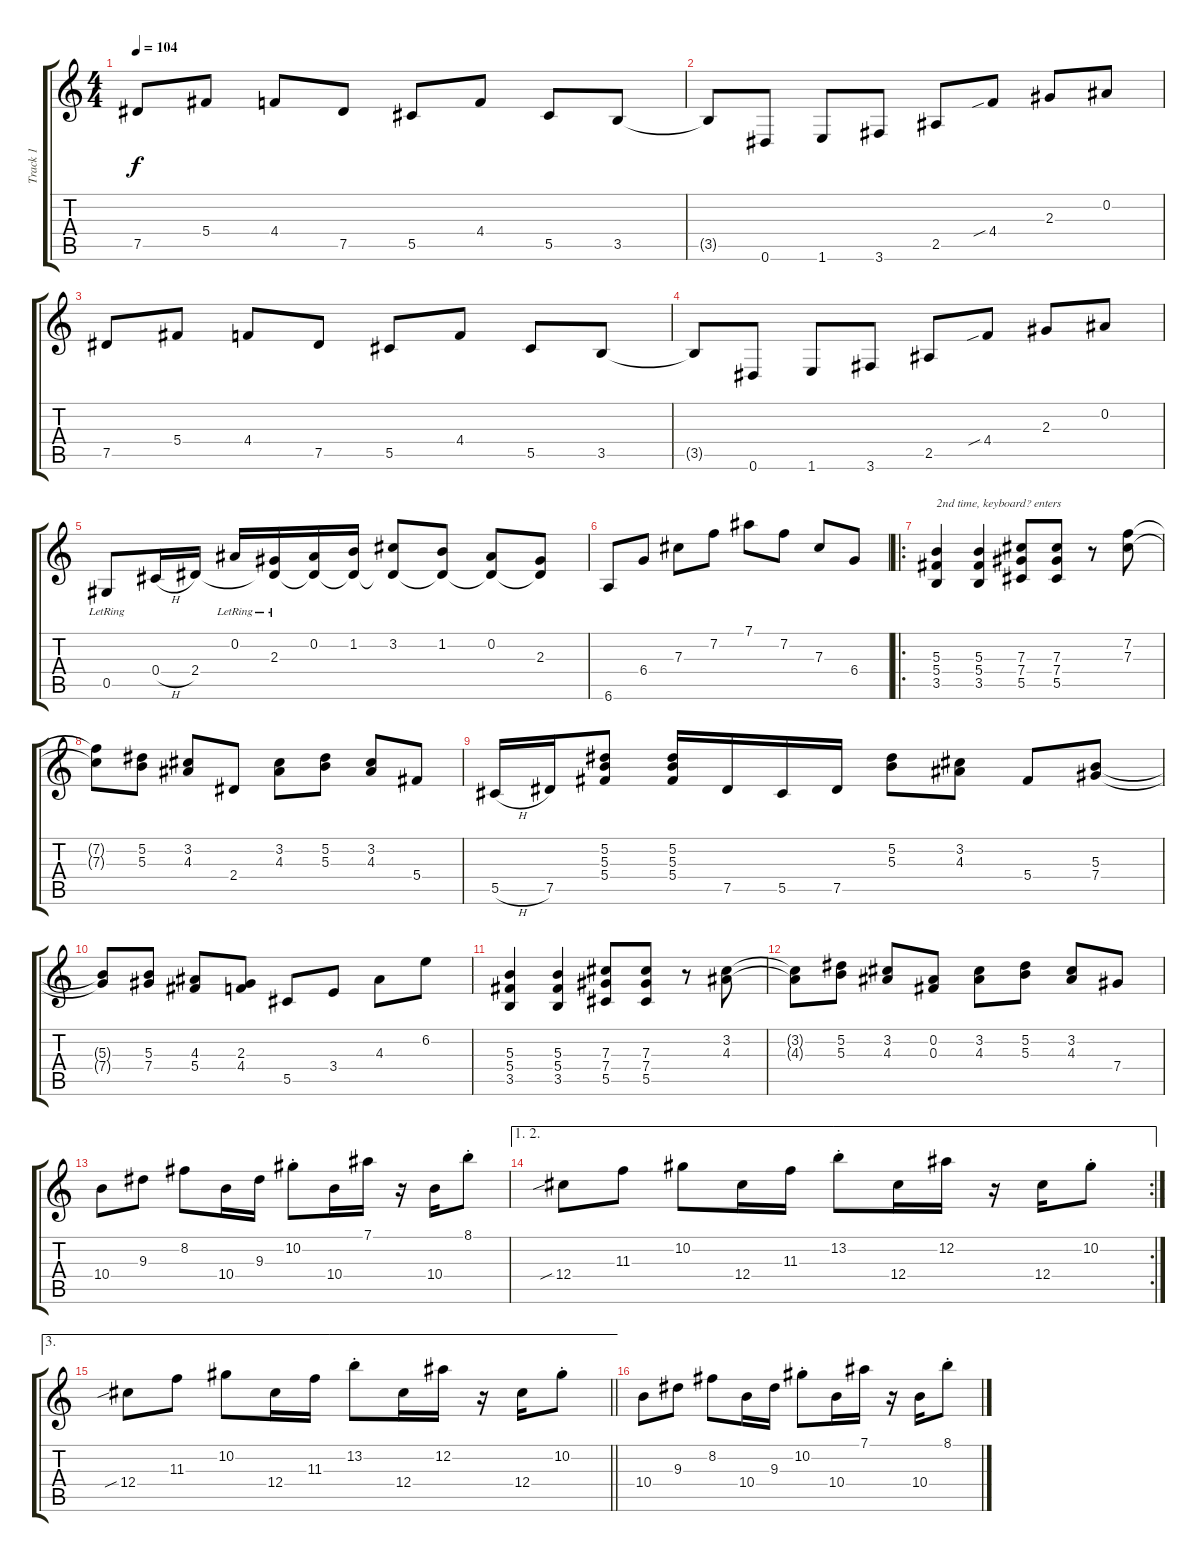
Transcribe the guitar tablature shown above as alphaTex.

\track ("Track 1" "Track 1") {instrument overdrivenguitar}
\staff {score tabs}
\tuning (Eb4 Bb3 Gb3 Db3 Ab2 Eb2) {hide}
\ts (4 4)
\tempo 104
\clef g2
\ks c
7.5.8{dy f} 5.4.8 4.4.8 7.5.8 5.5.8 4.4.8 5.5.8 3.5.8 |
3.5{t}.8 0.6.8 1.6.8 3.6.8 2.5.8 4.4{sib}.8 2.3.8 0.2.8 |
7.5.8 5.4.8 4.4.8 7.5.8 5.5.8 4.4.8 5.5.8 3.5.8 |
3.5{t}.8 0.6.8 1.6.8 3.6.8 2.5.8 4.4{sib}.8 2.3.8 0.2.8 |
0.5{lr}.8 0.4{h}.16 2.4.16 0.2{lr}.16 (2.3{lr} 2.4{t}).16 (0.2 2.4{t}).16 (1.2 2.4{t}).16 (3.2 2.4{t}).8 (1.2 2.4{t}).8 (0.2 2.4{t}).8 (2.3 2.4{t}).8 |
6.6.8 6.4.8 7.3.8 7.2.8 7.1.8 7.2.8 7.3.8 6.4.8 |
\ro
(5.3 5.4 3.5).4{txt "2nd time, keyboard? enters"} (5.3 5.4 3.5).4 (7.3 7.4 5.5).8 (7.3 7.4 5.5).8 r.8 (7.2 7.3).8 |
(7.2{t} 7.3{t}).8 (5.2 5.3).8 (3.2 4.3).8 2.4.8 (3.2 4.3).8 (5.2 5.3).8 (3.2 4.3).8 5.4.8 |
5.5{h}.16 7.5.16 (5.2 5.3 5.4).8 (5.2 5.3 5.4).16 7.5.16 5.5.16 7.5.16 (5.2 5.3).8 (3.2 4.3).8 5.4.8 (5.3 7.4).8 |
(5.3{t} 7.4{t}).8 (5.3 7.4).8 (4.3 5.4).8 (2.3 4.4).8 5.5.8 3.4.8 4.3.8 6.2.8 |
(5.3 5.4 3.5).4 (5.3 5.4 3.5).4 (7.3 7.4 5.5).8 (7.3 7.4 5.5).8 r.8 (3.2 4.3).8 |
(3.2{t} 4.3{t}).8 (5.2 5.3).8 (3.2 4.3).8 (0.2 0.3).8 (3.2 4.3).8 (5.2 5.3).8 (3.2 4.3).8 7.4.8 |
10.4.8 9.3.8 8.2.8 10.4.16 9.3.16 10.2{st}.8 10.4.16 7.1.16 r.16 10.4.16 8.1{st}.8 |
\ae (1 2)
\rc 2
12.4{sib}.8 11.3.8 10.2.8 12.4.16 11.3.16 13.2{st}.8 12.4.16 12.2.16 r.16 12.4.16 10.2{st}.8 |
\ae 3
\barLineRight lightlight
12.4{sib}.8 11.3.8 10.2.8 12.4.16 11.3.16 13.2{st}.8 12.4.16 12.2.16 r.16 12.4.16 10.2{st}.8 |
10.4.8 9.3.8 8.2.8 10.4.16 9.3.16 10.2{st}.8 10.4.16 7.1.16 r.16 10.4.16 8.1{st}.8
